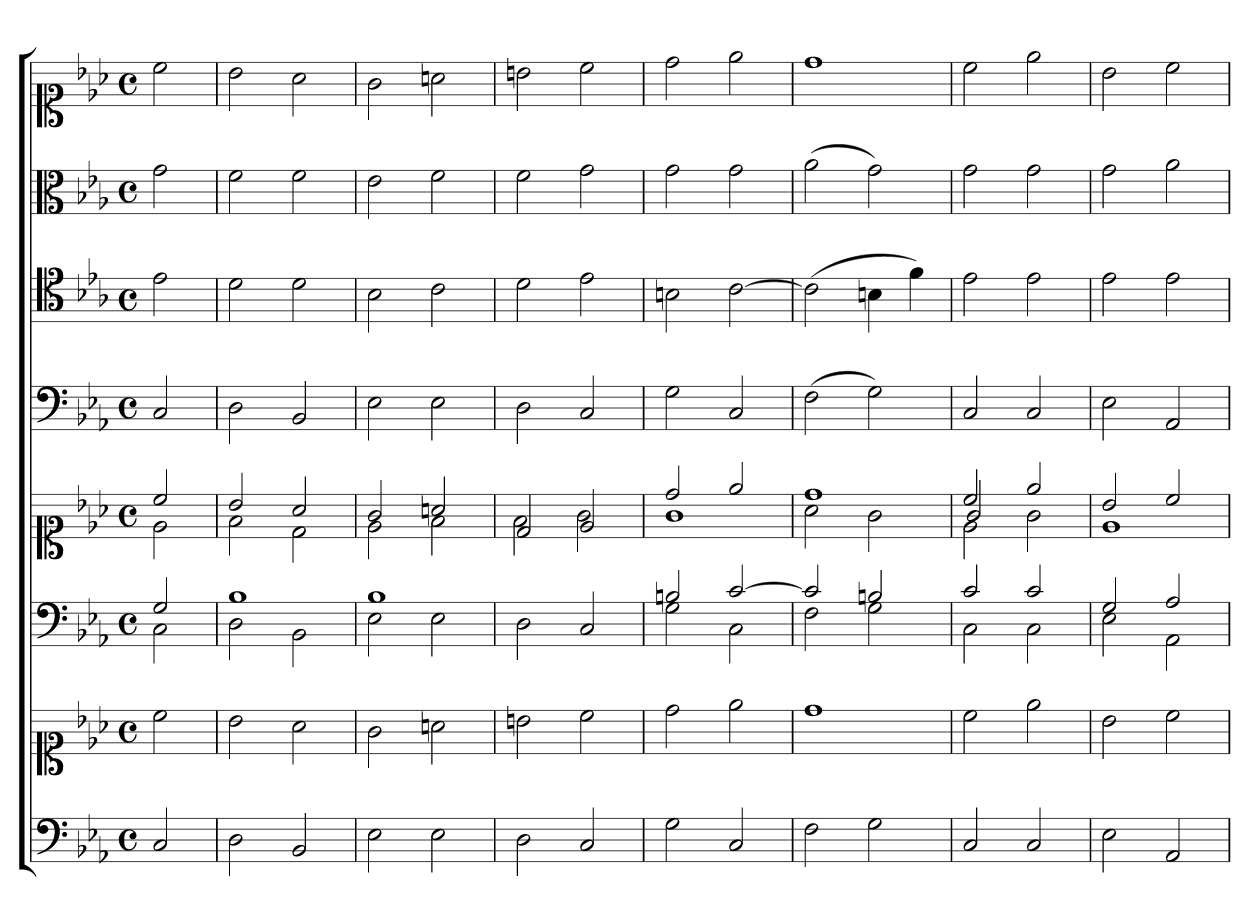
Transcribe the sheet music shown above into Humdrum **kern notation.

**kern	**kern	**kern	**kern	**kern	**kern	**kern	**kern
*part6	*part6	*part5	*part5	*part4	*part3	*part2	*part1
*staff8	*staff7	*staff6	*staff5	*staff4	*staff3	*staff2	*staff1
*clefF4	*clefC1	*clefF4	*clefC1	*clefF4	*clefC4	*clefC3	*clefC1
*k[b-e-a-]	*k[b-e-a-]	*k[b-e-a-]	*k[b-e-a-]	*k[b-e-a-]	*k[b-e-a-]	*k[b-e-a-]	*k[b-e-a-]
*E-:	*E-:	*E-:	*E-:	*E-:	*E-:	*E-:	*E-:
*M4/4	*M4/4	*M4/4	*M4/4	*M4/4	*M4/4	*M4/4	*M4/4
*met(c)	*met(c)	*met(c)	*met(c)	*met(c)	*met(c)	*met(c)	*met(c)
*MM180	*MM180	*MM180	*MM180	*MM180	*MM180	*MM180	*MM180
=1	=1	=1	=1	=1	=1	=1	=1
*	*	*^	*^	*	*	*	*
2C	2cc	2G	2C	2cc	2e-	2C	2e-	2g	2cc
=2	=2	=2	=2	=2	=2	=2	=2	=2	=2
2D	2b-	1B-	2D	2b-	2f	2D	2d	2f	2b-
2BB-	2a-	.	2BB-	2a-	2d	2BB-	2d	2f	2a-
=3	=3	=3	=3	=3	=3	=3	=3	=3	=3
2E-	2g	1B-	2E-	2g	2e-	2E-	2B-	2e-	2g
2E-	2an	.	2E-	2an	2f	2E-	2c	2f	2an
*	*	*v	*v	*	*	*	*	*	*
=4	=4	=4	=4	=4	=4	=4	=4	=4
2D	2bn	2D	2d	2f	2D	2d	2f	2bn
2C	2cc	2C	2e-	2g	2C	2e-	2g	2cc
=5	=5	=5	=5	=5	=5	=5	=5	=5
*	*	*^	*	*	*	*	*	*
2G	2dd	2Bn	2G	2dd	1g	2G	2Bn	2g	2dd
2C	2ee-	[2c	2C	2ee-	.	2C	[2c	2g	2ee-
=6	=6	=6	=6	=6	=6	=6	=6	=6	=6
2F	1dd	2c]	2F	1dd	2a-	(2F	(2c]	(2a-	1dd
2G	.	2Bn	2G	.	2g	2G)	4Bn	2g)	.
.	.	.	.	.	.	.	4f)	.	.
=7	=7	=7	=7	=7	=7	=7	=7	=7	=7
*	*	*	*	*	*^	*	*	*	*
2C	2cc	2c	2C	2cc	2e-	2g/	2C	2e-	2g	2cc
2C	2ee-	2c	2C	2ee-	2g	2ryy	2C	2e-	2g	2ee-
*	*	*	*	*	*v	*v	*	*	*	*
=8	=8	=8	=8	=8	=8	=8	=8	=8	=8
2E-	2b-	2G	2E-	2b-	1e-	2E-	2e-	2g	2b-
2AA-	2cc	2A-	2AA-	2cc	.	2AA-	2e-	2a-	2cc
*	*	*v	*v	*	*	*	*	*	*
*	*	*	*v	*v	*	*	*	*
=	=	=	=	=	=	=	=
*-	*-	*-	*-	*-	*-	*-	*-
